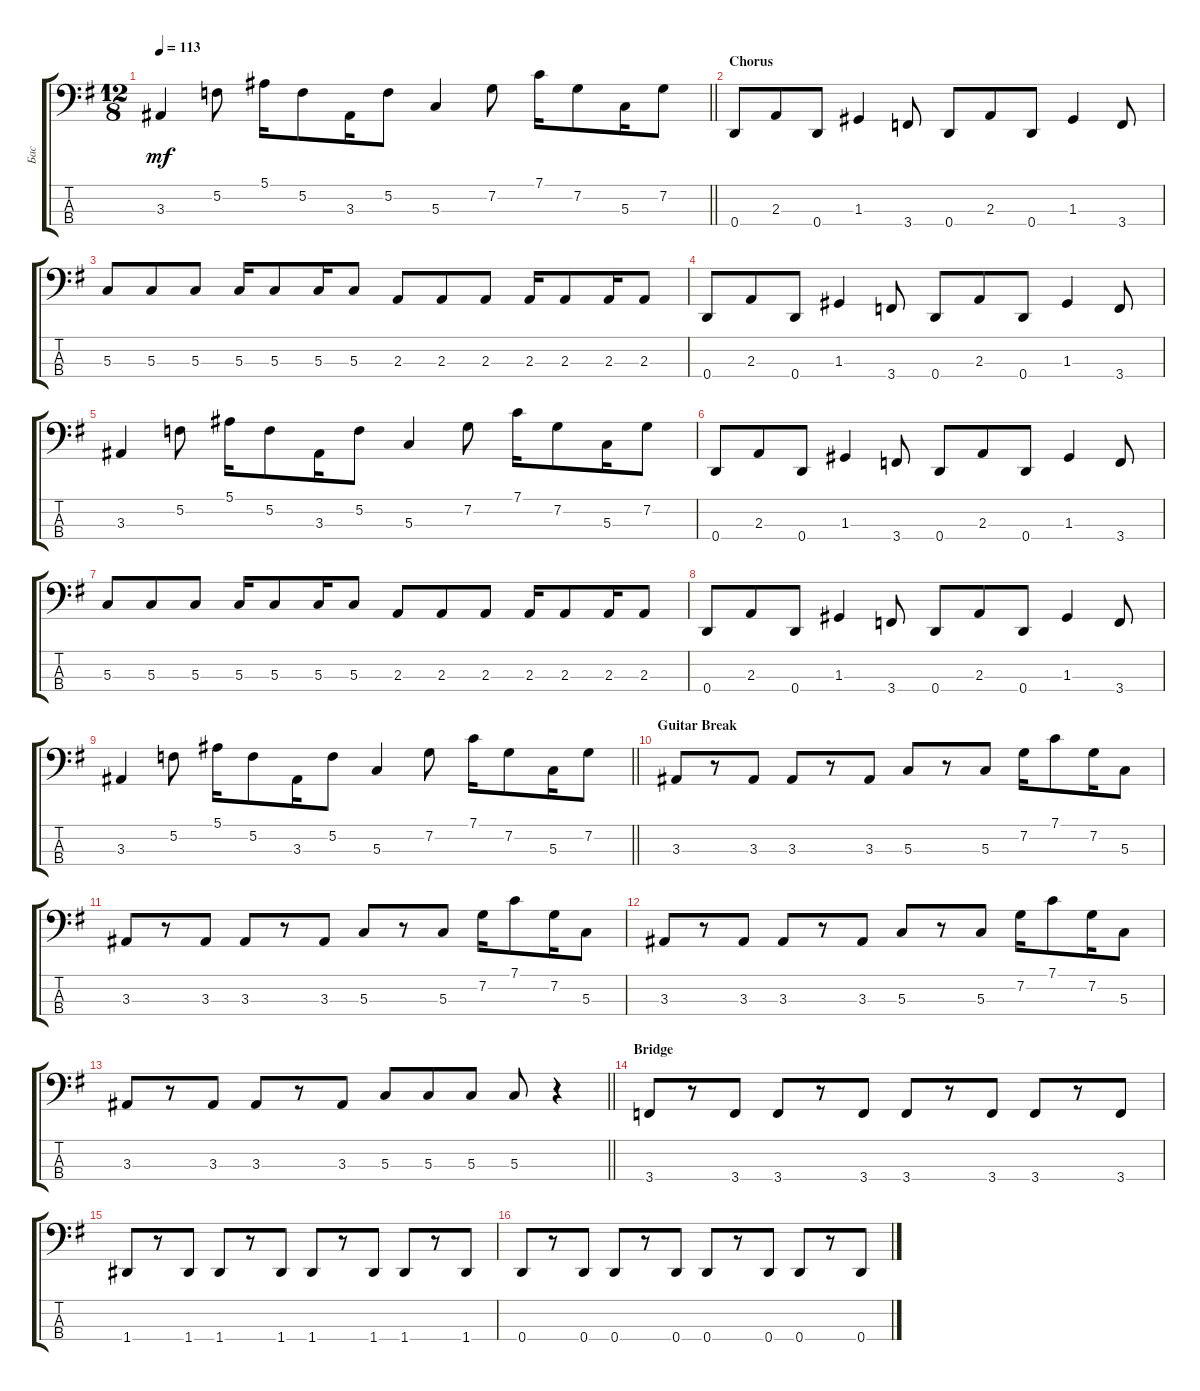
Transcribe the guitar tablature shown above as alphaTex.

\track ("Бас" "Бас") {instrument electricbassfinger}
\staff {score tabs}
\tuning (F2 C2 G1 D1) {hide}
\ts (12 8)
\tempo 113
\clef f4
\barLineRight lightlight
\ks eminor
3.3.4{dy mf} 5.2.8 5.1.16 5.2.8 3.3.16 5.2.8 5.3.4 7.2.8 7.1.16 7.2.8 5.3.16 7.2.8 |
\section ("" "Chorus")
0.4.8 2.3.8 0.4.8 1.3.4 3.4.8 0.4.8 2.3.8 0.4.8 1.3.4 3.4.8 |
5.3.8 5.3.8 5.3.8 5.3.16 5.3.8 5.3.16 5.3.8 2.3.8 2.3.8 2.3.8 2.3.16 2.3.8 2.3.16 2.3.8 |
0.4.8 2.3.8 0.4.8 1.3.4 3.4.8 0.4.8 2.3.8 0.4.8 1.3.4 3.4.8 |
3.3.4 5.2.8 5.1.16 5.2.8 3.3.16 5.2.8 5.3.4 7.2.8 7.1.16 7.2.8 5.3.16 7.2.8 |
0.4.8 2.3.8 0.4.8 1.3.4 3.4.8 0.4.8 2.3.8 0.4.8 1.3.4 3.4.8 |
5.3.8 5.3.8 5.3.8 5.3.16 5.3.8 5.3.16 5.3.8 2.3.8 2.3.8 2.3.8 2.3.16 2.3.8 2.3.16 2.3.8 |
0.4.8 2.3.8 0.4.8 1.3.4 3.4.8 0.4.8 2.3.8 0.4.8 1.3.4 3.4.8 |
\barLineRight lightlight
3.3.4 5.2.8 5.1.16 5.2.8 3.3.16 5.2.8 5.3.4 7.2.8 7.1.16 7.2.8 5.3.16 7.2.8 |
\section ("" "Guitar Break")
3.3.8 r.8 3.3.8 3.3.8 r.8 3.3.8 5.3.8 r.8 5.3.8 7.2.16 7.1.8 7.2.16 5.3.8 |
3.3.8 r.8 3.3.8 3.3.8 r.8 3.3.8 5.3.8 r.8 5.3.8 7.2.16 7.1.8 7.2.16 5.3.8 |
3.3.8 r.8 3.3.8 3.3.8 r.8 3.3.8 5.3.8 r.8 5.3.8 7.2.16 7.1.8 7.2.16 5.3.8 |
\barLineRight lightlight
3.3.8 r.8 3.3.8 3.3.8 r.8 3.3.8 5.3.8 5.3.8 5.3.8 5.3.8 r.4 |
\section ("" "Bridge")
3.4.8 r.8 3.4.8 3.4.8 r.8 3.4.8 3.4.8 r.8 3.4.8 3.4.8 r.8 3.4.8 |
1.4.8 r.8 1.4.8 1.4.8 r.8 1.4.8 1.4.8 r.8 1.4.8 1.4.8 r.8 1.4.8 |
0.4.8 r.8 0.4.8 0.4.8 r.8 0.4.8 0.4.8 r.8 0.4.8 0.4.8 r.8 0.4.8
